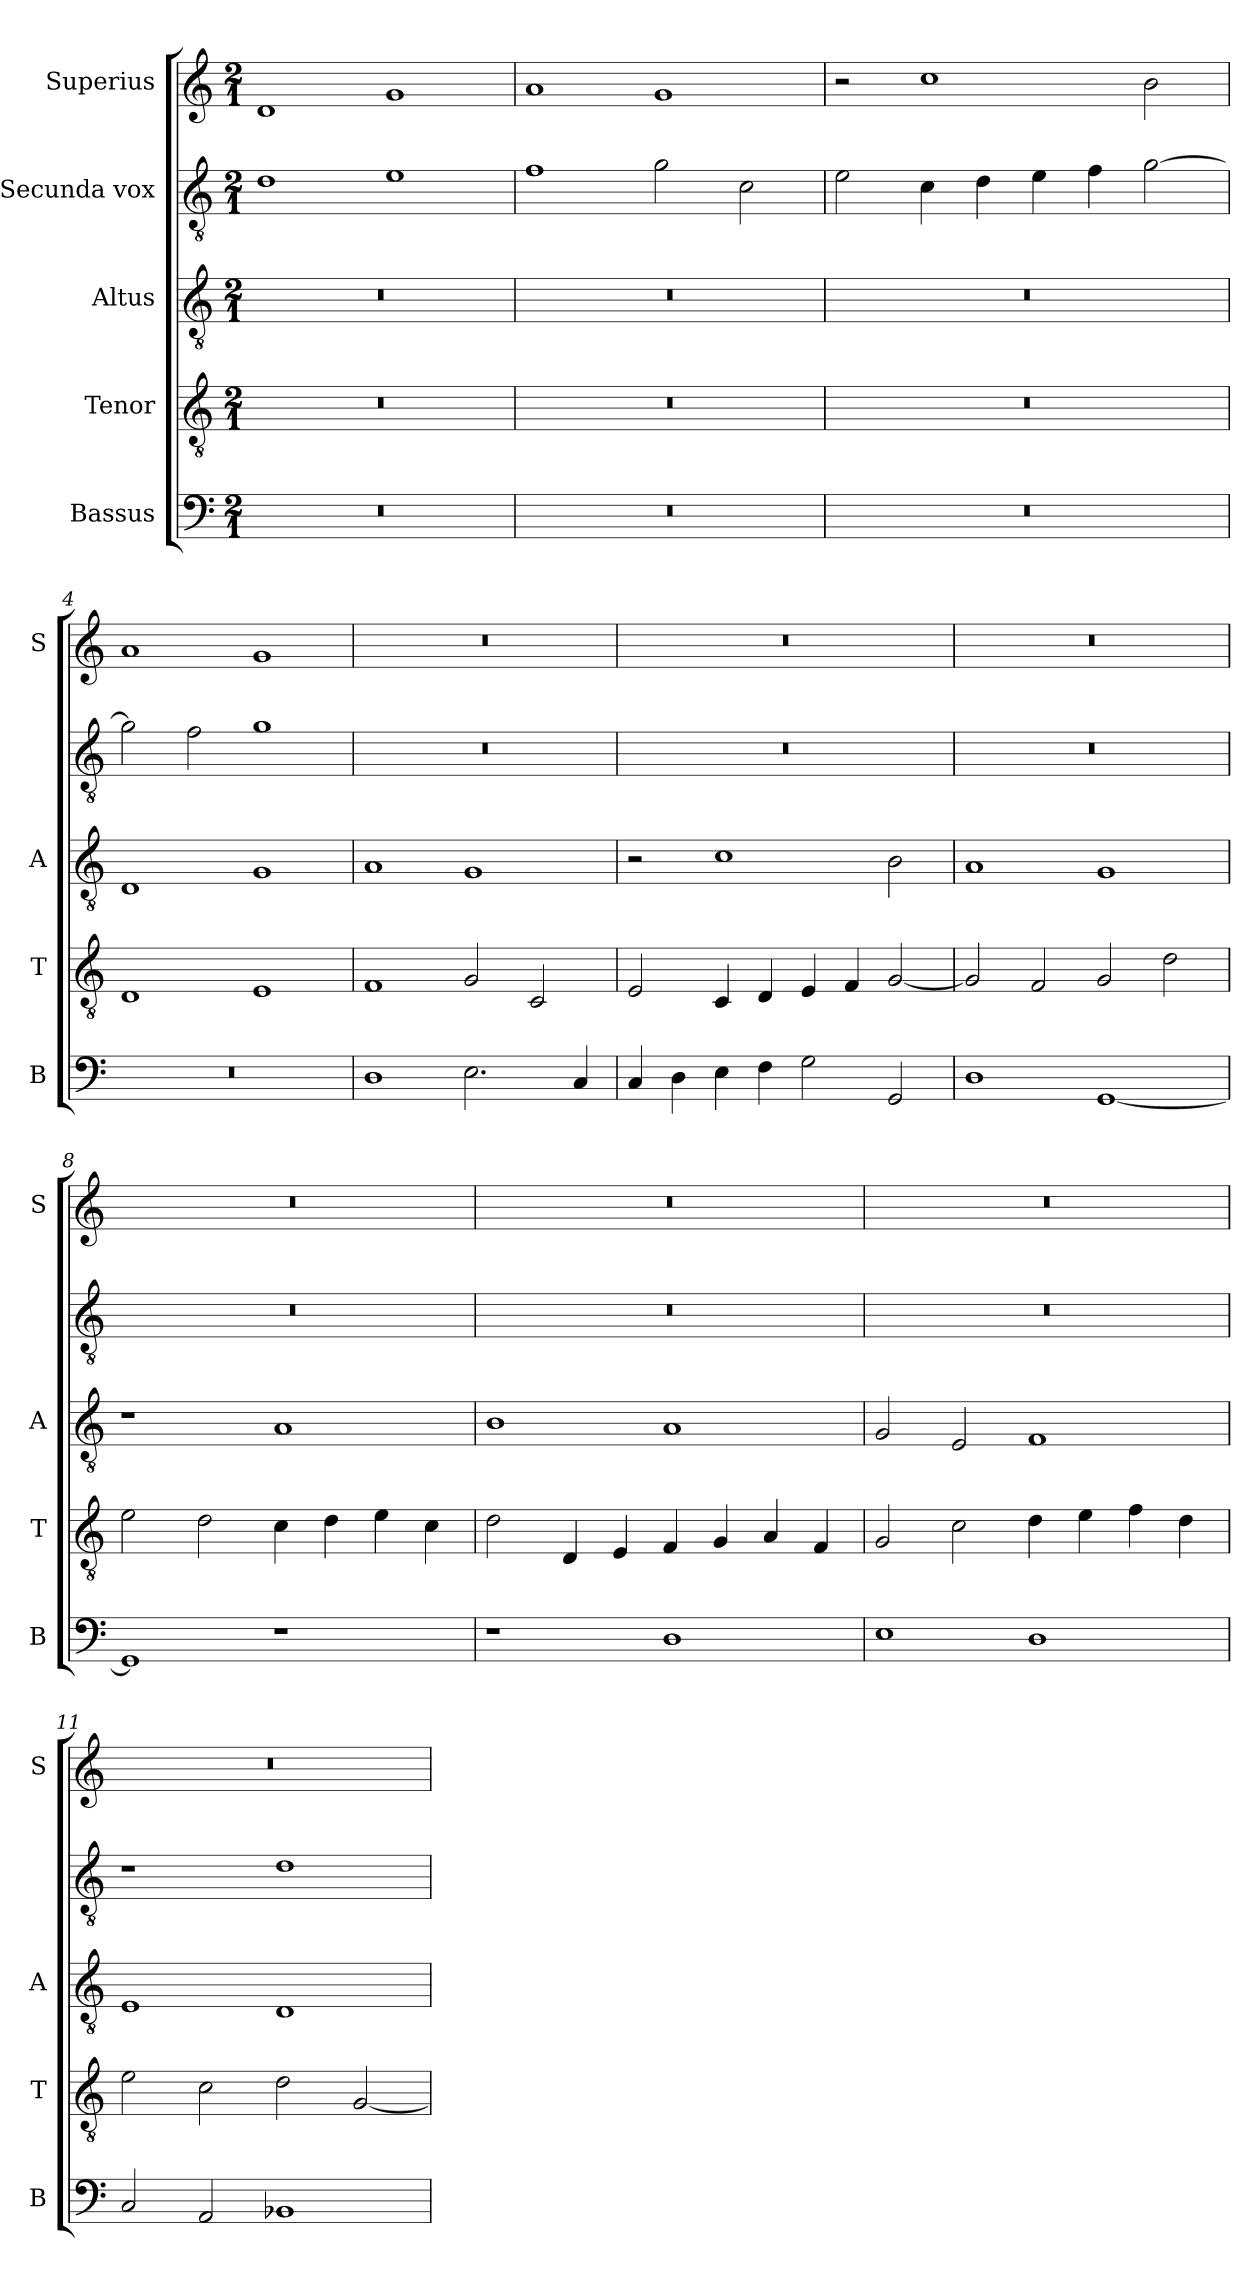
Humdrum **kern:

**kern	**kern	**kern	**kern	**kern
*part5	*part4	*part3	*part2	*part1
*staff5	*staff4	*staff3	*staff2	*staff1
*I"Bassus	*I"Tenor	*I"Altus	*I"Secunda vox	*I"Superius
*I'B	*I'T	*I'A	*	*I'S
*clefF4	*clefGv2	*clefGv2	*clefGv2	*clefG2
*k[]	*k[]	*k[]	*k[]	*k[]
*M2/1	*M2/1	*M2/1	*M2/1	*M2/1
=1	=1	=1	=1	=1
0r	0r	0r	1d	1d
.	.	.	1e	1g
=2	=2	=2	=2	=2
0r	0r	0r	1f	1a
.	.	.	2g\	1g
.	.	.	2c\	.
=3	=3	=3	=3	=3
0r	0r	0r	2e\	2r
.	.	.	4c\	1cc
.	.	.	4d\	.
.	.	.	4e\	.
.	.	.	4f\	.
.	.	.	[2g\	2b\
=4	=4	=4	=4	=4
0r	1D	1D	2g\]	1a
.	.	.	2f\	.
.	1E	1G	1g	1g
=5	=5	=5	=5	=5
1D	1F	1A	0r	0r
2.E\	2G/	1G	.	.
.	2C/	.	.	.
4C/	.	.	.	.
=6	=6	=6	=6	=6
4C/	2E/	2r	0r	0r
4D\	.	.	.	.
4E\	4C/	1c	.	.
4F\	4D/	.	.	.
2G\	4E/	.	.	.
.	4F/	.	.	.
2GG/	[2G/	2B\	.	.
=7	=7	=7	=7	=7
1D	2G/]	1A	0r	0r
.	2F/	.	.	.
[1GG	2G/	1G	.	.
.	2d\	.	.	.
=8	=8	=8	=8	=8
1GG]	2e\	1r	0r	0r
.	2d\	.	.	.
1r	4c\	1A	.	.
.	4d\	.	.	.
.	4e\	.	.	.
.	4c\	.	.	.
=9	=9	=9	=9	=9
1r	2d\	1B	0r	0r
.	4D/	.	.	.
.	4E/	.	.	.
1D	4F/	1A	.	.
.	4G/	.	.	.
.	4A/	.	.	.
.	4F/	.	.	.
=10	=10	=10	=10	=10
1E	2G/	2G/	0r	0r
.	2c\	2E/	.	.
1D	4d\	1F	.	.
.	4e\	.	.	.
.	4f\	.	.	.
.	4d\	.	.	.
=11	=11	=11	=11	=11
2C/	2e\	1E	1r	0r
2AA/	2c\	.	.	.
1BB-X	2d\	1D	1d	.
.	[2G/	.	.	.
=	=	=	=	=
*-	*-	*-	*-	*-
